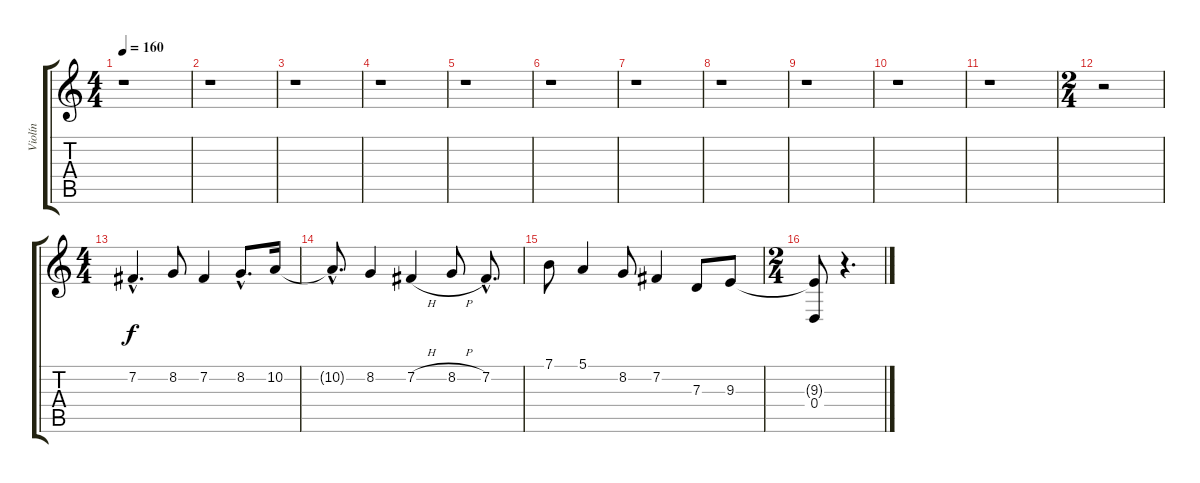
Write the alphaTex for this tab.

\track ("Violín" "Violín") {instrument violin}
\staff {score tabs}
\tuning (E4 B3 G3 D3 A2 E2) {hide}
\ts (4 4)
\tempo 160
\clef g2
\ks c
r.1{dy f} |
r.1 |
r.1 |
r.1 |
r.1 |
r.1 |
r.1 |
r.1 |
r.1 |
r.1 |
r.1 |
\ts (2 4)
r.2 |
\ts (4 4)
7.2{hac}.4{d} 8.2.8 7.2.4 8.2{hac}.8{d} 10.2.16 |
10.2{hac t}.8{d} 8.2.4 7.2{h}.4 8.2{h}.8 7.2{hac}.8{d} |
7.1.8 5.1.4 8.2.8 7.2.4 7.3.8 9.3.8 |
\ts (2 4)
(9.3{t} 0.4).8 r.4{d}
